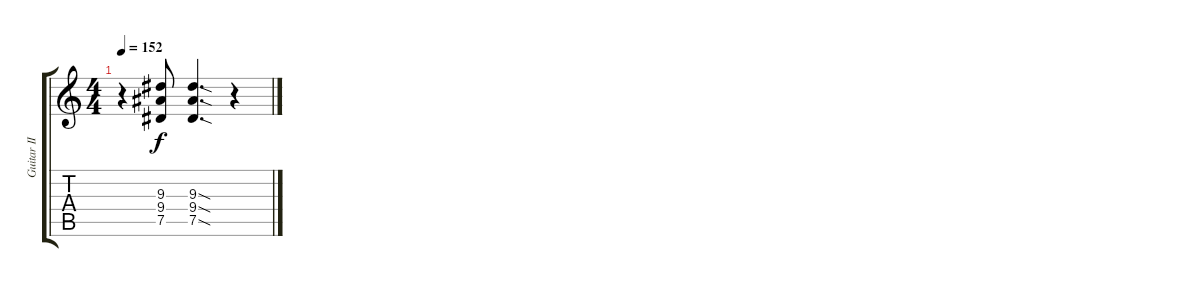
\track ("Guitar II" "Guitar II") {instrument distortionguitar}
\staff {score tabs}
\tuning (Eb4 Bb3 Gb3 Db3 Ab2 Eb2) {hide}
\ts (4 4)
\tempo 152
\clef g2
\ks c
r.4{dy f} (9.3 9.4 7.5).8 (9.3{sod} 9.4{sod} 7.5{sod}).4{d} r.4
